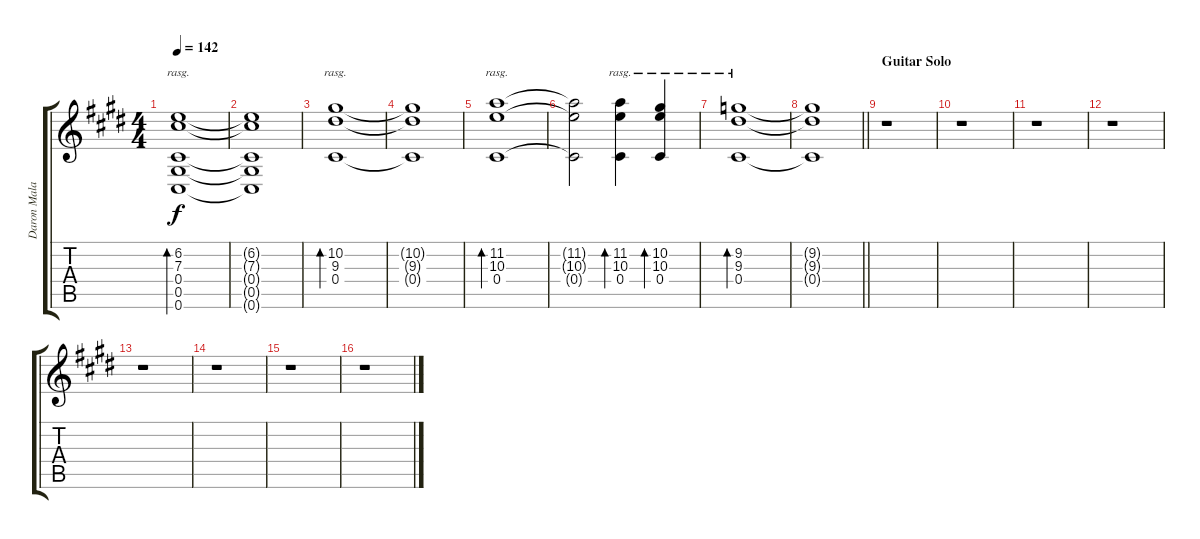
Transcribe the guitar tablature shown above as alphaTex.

\track ("Daron Malakian [Guitar 4]" "Daron Mala") {instrument overdrivenguitar}
\staff {score tabs}
\tuning (Eb4 Bb3 Gb3 Db3 Ab2 Db2) {hide}
\ts (4 4)
\tempo 142
\clef g2
\ks c#minor
(6.2 7.3 0.4 0.5 0.6).1{bd 120 rasg ii dy f} |
(6.2{t} 7.3{t} 0.4{t} 0.5{t} 0.6{t}).1 |
(10.2 9.3 0.4).1{bd 120 rasg ii} |
(10.2{t} 9.3{t} 0.4{t}).1 |
(11.2 10.3 0.4).1{bd 120 rasg ii} |
(11.2{t} 10.3{t} 0.4{t}).2 (11.2 10.3 0.4).4{bd 120 rasg ii} (10.2 10.3 0.4).4{bd 120 rasg ii} |
(9.2 9.3 0.4).1{bd 120 rasg ii} |
\barLineRight lightlight
(9.2{t} 9.3{t} 0.4{t}).1 |
\section ("" "Guitar Solo")
r.1 |
r.1 |
r.1 |
r.1 |
r.1 |
r.1 |
r.1 |
r.1
